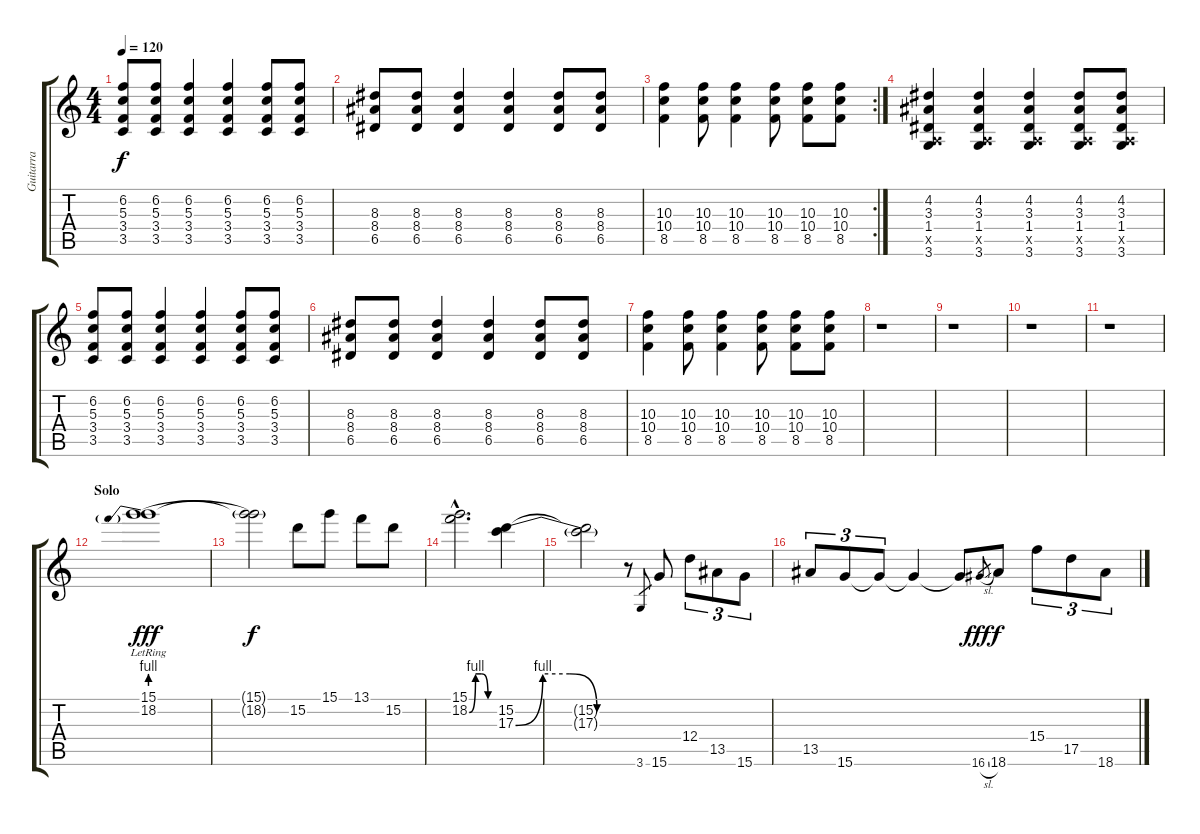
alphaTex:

\track ("Guitarra" "Guitarra") {instrument distortionguitar}
\staff {score tabs}
\tuning (E4 B3 G3 D3 A2 E2) {hide}
\ts (4 4)
\tempo 120
\clef g2
\ks c
(6.2 5.3 3.4 3.5).8{dy f} (6.2 5.3 3.4 3.5).8 (6.2 5.3 3.4 3.5).4 (6.2 5.3 3.4 3.5).4 (6.2 5.3 3.4 3.5).8 (6.2 5.3 3.4 3.5).8 |
(8.3 8.4 6.5).8 (8.3 8.4 6.5).8 (8.3 8.4 6.5).4 (8.3 8.4 6.5).4 (8.3 8.4 6.5).8 (8.3 8.4 6.5).8 |
\rc 2
(10.3 10.4 8.5).4 (10.3 10.4 8.5).8 (10.3 10.4 8.5).4 (10.3 10.4 8.5).8 (10.3 10.4 8.5).8 (10.3 10.4 8.5).8 |
(4.2 3.3 1.4 0.5{x} 3.6).4 (4.2 3.3 1.4 0.5{x} 3.6).4 (4.2 3.3 1.4 0.5{x} 3.6).4 (4.2 3.3 1.4 0.5{x} 3.6).8 (4.2 3.3 1.4 0.5{x} 3.6).8 |
(6.2 5.3 3.4 3.5).8 (6.2 5.3 3.4 3.5).8 (6.2 5.3 3.4 3.5).4 (6.2 5.3 3.4 3.5).4 (6.2 5.3 3.4 3.5).8 (6.2 5.3 3.4 3.5).8 |
(8.3 8.4 6.5).8 (8.3 8.4 6.5).8 (8.3 8.4 6.5).4 (8.3 8.4 6.5).4 (8.3 8.4 6.5).8 (8.3 8.4 6.5).8 |
(10.3 10.4 8.5).4 (10.3 10.4 8.5).8 (10.3 10.4 8.5).4 (10.3 10.4 8.5).8 (10.3 10.4 8.5).8 (10.3 10.4 8.5).8 |
r.1 |
r.1 |
r.1 |
r.1 |
\section ("" "Solo")
(15.1{lr} 18.2{be (prebend 0 4 60 4)}).1{dy fff} |
(15.1{t} 18.2{t}).2{dy f} 15.2.8 15.1.8 13.1.8 15.2.8 |
(15.1{hac} 18.2{be (custom 0 0 15 4 30 4 45 0 60 0) hac}).2{d} (15.2 17.3{be (custom 0 0 15 4 30 4 45 0 60 0)}).4 |
(15.2{t} 17.3{t}).2 r.8 3.6.8{gr} 15.6.8 12.4.8{tu (3 2)} 13.5.8{tu (3 2)} 15.6.8{tu (3 2)} |
13.5.8{tu (3 2)} 15.6.8{tu (3 2)} 15.6{t}.8{tu (3 2)} 15.6{t}.4 15.6{t}.8 16.6{sl}.8{gr dy fff} 18.6.8{dy f} 15.4.8{tu (3 2)} 17.5.8{tu (3 2)} 18.6.8{tu (3 2)}
